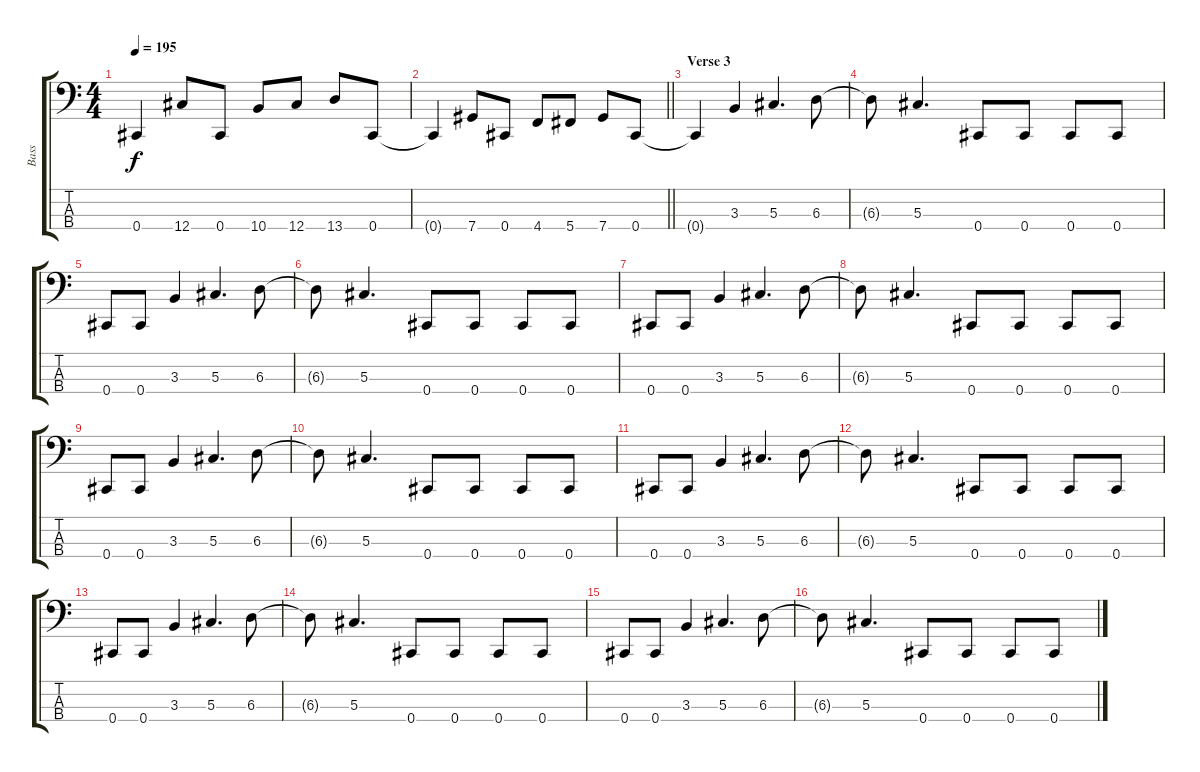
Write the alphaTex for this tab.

\track ("Bass" "Bass") {instrument electricbasspick}
\staff {score tabs}
\tuning (Gb2 Db2 Ab1 Db1) {hide}
\ts (4 4)
\tempo 195
\clef f4
\ks c
0.4{t}.4{dy f} 12.4.8 0.4.8 10.4.8 12.4.8 13.4.8 0.4.8 |
\barLineRight lightlight
0.4{t}.4 7.4.8 0.4.8 4.4.8 5.4.8 7.4.8 0.4.8 |
\section ("" "Verse 3")
0.4{t}.4 3.3.4 5.3.4{d} 6.3.8 |
6.3{t}.8 5.3.4{d} 0.4.8 0.4.8 0.4.8 0.4.8 |
0.4.8 0.4.8 3.3.4 5.3.4{d} 6.3.8 |
6.3{t}.8 5.3.4{d} 0.4.8 0.4.8 0.4.8 0.4.8 |
0.4.8 0.4.8 3.3.4 5.3.4{d} 6.3.8 |
6.3{t}.8 5.3.4{d} 0.4.8 0.4.8 0.4.8 0.4.8 |
0.4.8 0.4.8 3.3.4 5.3.4{d} 6.3.8 |
6.3{t}.8 5.3.4{d} 0.4.8 0.4.8 0.4.8 0.4.8 |
0.4.8 0.4.8 3.3.4 5.3.4{d} 6.3.8 |
6.3{t}.8 5.3.4{d} 0.4.8 0.4.8 0.4.8 0.4.8 |
0.4.8 0.4.8 3.3.4 5.3.4{d} 6.3.8 |
6.3{t}.8 5.3.4{d} 0.4.8 0.4.8 0.4.8 0.4.8 |
0.4.8 0.4.8 3.3.4 5.3.4{d} 6.3.8 |
6.3{t}.8 5.3.4{d} 0.4.8 0.4.8 0.4.8 0.4.8
